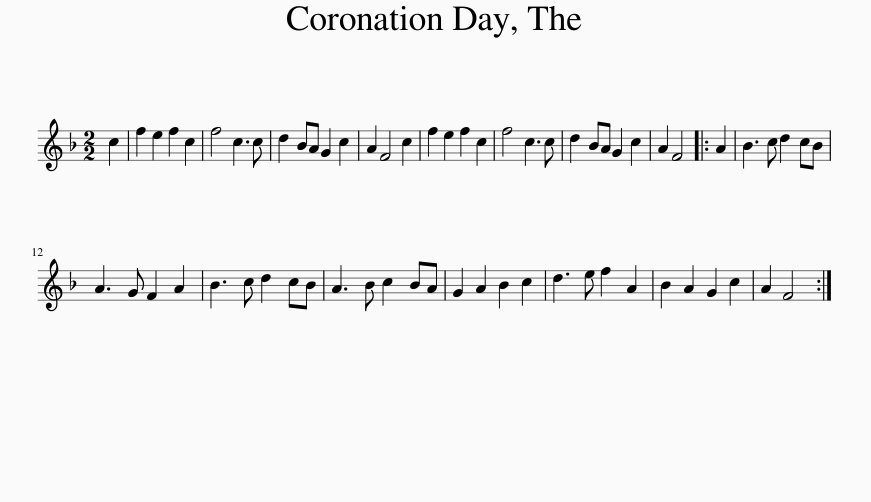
X:1
L:1/8
M:2/2
I:linebreak $
K:F
V:1 treble
V:1
 c2 | f2 e2 f2 c2 | f4 c3 c | d2 BA G2 c2 | A2 F4 c2 | %5
 f2 e2 f2 c2 | f4 c3 c | d2 BA G2 c2 | A2 F4 |: A2 | %10
 B3 c d2 cB |$ A3 G F2 A2 | B3 c d2 cB | A3 B c2 BA | G2 A2 B2 c2 | %15
 d3 e f2 A2 | B2 A2 G2 c2 | A2 F4 :| %18
